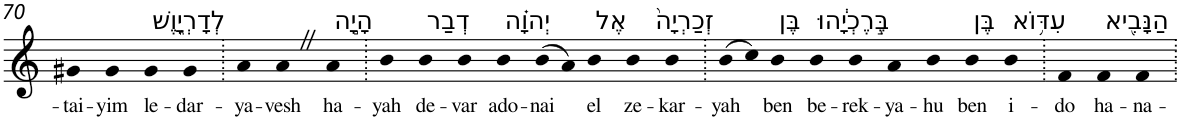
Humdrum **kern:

**kern	**text
*part1	*part1
*staff1	*staff1
*I"Piano	*
*I'Pno	*
!!LO:PB:g=z
*clefG2	*
*k[]	*
=70	=70
!	!LO:LY:b
4g#X	-tai-
!	!LO:LY:b
4g#	-yim
!LO:TX:a:t=לְדָרְיָ֑וֶשׁ	!
!	!LO:LY:b
4g#	le-
!	!LO:LY:b
4g#	-dar-
=71.	=71.
!	!LO:LY:b
4a	-ya-
!	!LO:LY:b
4aZ	-vesh
!LO:TX:a:t=הָיָ֣ה	!
!	!LO:LY:b
4a	ha-
=72.	=72.
!	!LO:LY:b
4b	-yah
!LO:TX:a:t=דְבַר	!
!	!LO:LY:b
4b	de-
!	!LO:LY:b
4b	-var
!LO:TX:a:t=יְהוָ֗ה	!
!	!LO:LY:b
4b	ado-
!	!LO:LY:b
(>8b	-nai
8a)	.
!LO:TX:a:t=אֶל	!
!	!LO:LY:b
4b	el
!LO:TX:a:t=זְכַרְיָה֙	!
!	!LO:LY:b
4b	ze-
!	!LO:LY:b
4b	-kar-
=73.	=73.
!	!LO:LY:b
(>8b	-yah
8cc)	.
!LO:TX:a:t=בֶּן	!
!	!LO:LY:b
4b	ben
!LO:TX:a:t=בֶּ֣רֶכְיָ֔הוּ	!
!	!LO:LY:b
4b	be-
!	!LO:LY:b
4b	-rek-
!	!LO:LY:b
4a	-ya-
!	!LO:LY:b
4b	-hu
!LO:TX:a:t=בֶּן	!
!	!LO:LY:b
4b	ben
!LO:TX:a:t=עִדּ֥וֹא	!
!	!LO:LY:b
4b	i-
=74.	=74.
!	!LO:LY:b
4f	-do
!LO:TX:a:t=הַנָּבִ֖יא	!
!	!LO:LY:b
4f	ha-
!	!LO:LY:b
4f	-na-
=.	=.
*-	*-
